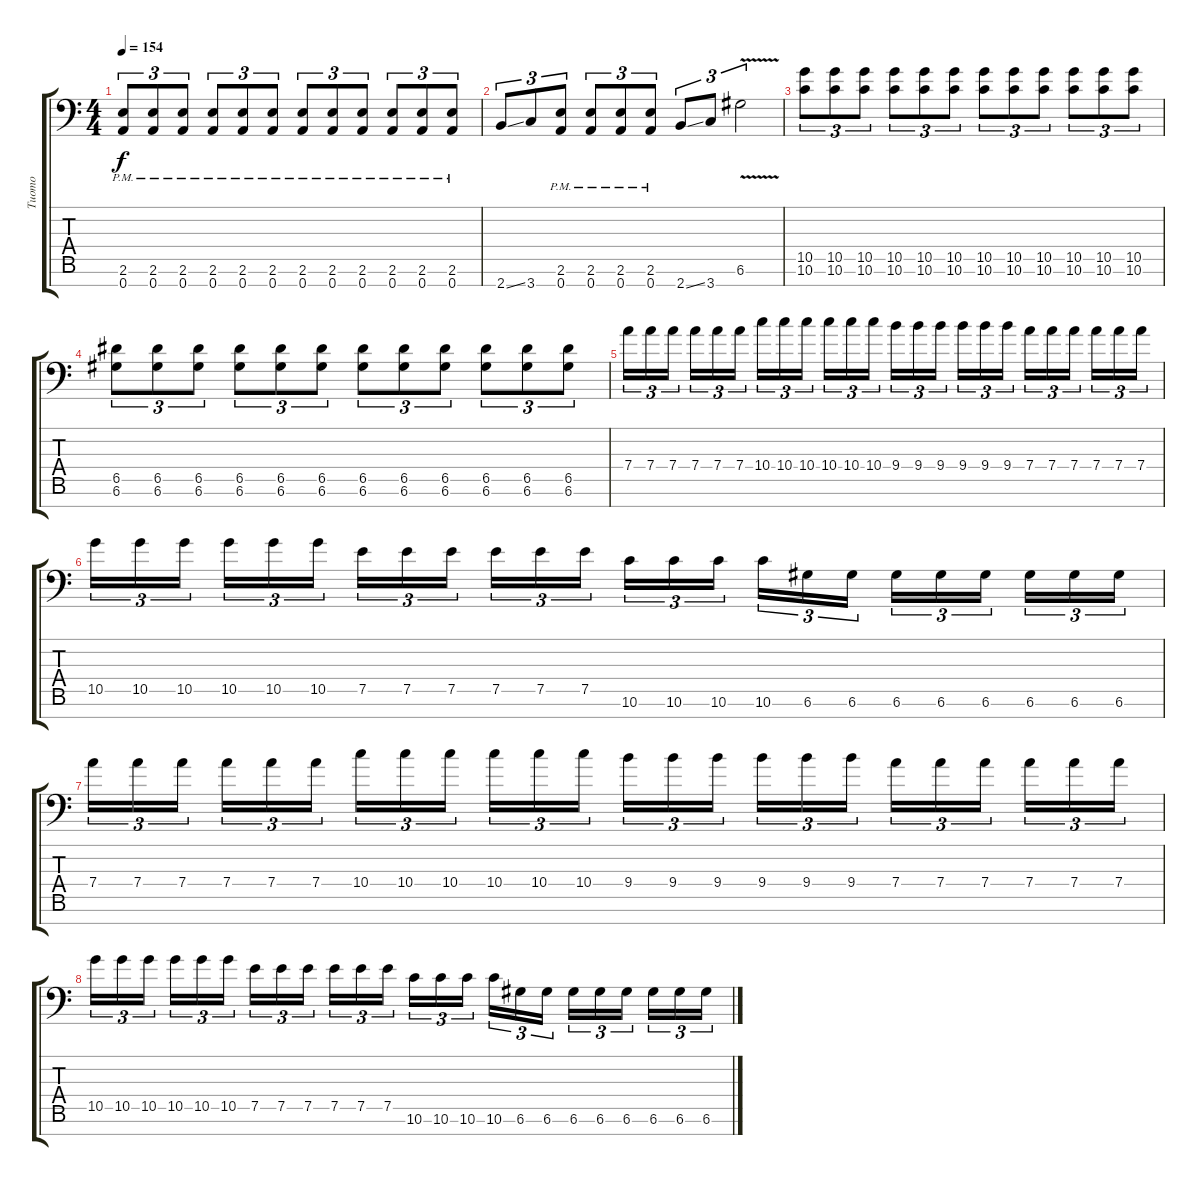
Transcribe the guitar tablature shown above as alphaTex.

\track ("Tuomo" "Tuomo") {instrument distortionguitar}
\staff {score tabs}
\tuning (E4 B3 G3 D3 A2 D2 A1) {hide}
\ts (4 4)
\tempo 154
\clef f4
\ks c
(2.6{pm} 0.7{pm}).8{tu (3 2) dy f} (2.6{pm} 0.7{pm}).8{tu (3 2)} (2.6{pm} 0.7{pm}).8{tu (3 2)} (2.6{pm} 0.7{pm}).8{tu (3 2)} (2.6{pm} 0.7{pm}).8{tu (3 2)} (2.6{pm} 0.7{pm}).8{tu (3 2)} (2.6{pm} 0.7{pm}).8{tu (3 2)} (2.6{pm} 0.7{pm}).8{tu (3 2)} (2.6{pm} 0.7{pm}).8{tu (3 2)} (2.6{pm} 0.7{pm}).8{tu (3 2)} (2.6{pm} 0.7{pm}).8{tu (3 2)} (2.6{pm} 0.7{pm}).8{tu (3 2)} |
2.7{ss}.8{tu (3 2)} 3.7.8{tu (3 2)} (2.6{pm} 0.7{pm}).8{tu (3 2)} (2.6{pm} 0.7{pm}).8{tu (3 2)} (2.6{pm} 0.7{pm}).8{tu (3 2)} (2.6{pm} 0.7{pm}).8{tu (3 2)} 2.7{ss}.8{tu (3 2)} 3.7.8{tu (3 2)} 6.6{v}.2{tu (3 2)} |
(10.5 10.6).8{tu (3 2)} (10.5 10.6).8{tu (3 2)} (10.5 10.6).8{tu (3 2)} (10.5 10.6).8{tu (3 2)} (10.5 10.6).8{tu (3 2)} (10.5 10.6).8{tu (3 2)} (10.5 10.6).8{tu (3 2)} (10.5 10.6).8{tu (3 2)} (10.5 10.6).8{tu (3 2)} (10.5 10.6).8{tu (3 2)} (10.5 10.6).8{tu (3 2)} (10.5 10.6).8{tu (3 2)} |
(6.5 6.6).8{tu (3 2)} (6.5 6.6).8{tu (3 2)} (6.5 6.6).8{tu (3 2)} (6.5 6.6).8{tu (3 2)} (6.5 6.6).8{tu (3 2)} (6.5 6.6).8{tu (3 2)} (6.5 6.6).8{tu (3 2)} (6.5 6.6).8{tu (3 2)} (6.5 6.6).8{tu (3 2)} (6.5 6.6).8{tu (3 2)} (6.5 6.6).8{tu (3 2)} (6.5 6.6).8{tu (3 2)} |
7.4.16{tu (3 2)} 7.4.16{tu (3 2)} 7.4.16{tu (3 2)} 7.4.16{tu (3 2)} 7.4.16{tu (3 2)} 7.4.16{tu (3 2)} 10.4.16{tu (3 2)} 10.4.16{tu (3 2)} 10.4.16{tu (3 2)} 10.4.16{tu (3 2)} 10.4.16{tu (3 2)} 10.4.16{tu (3 2)} 9.4.16{tu (3 2)} 9.4.16{tu (3 2)} 9.4.16{tu (3 2)} 9.4.16{tu (3 2)} 9.4.16{tu (3 2)} 9.4.16{tu (3 2)} 7.4.16{tu (3 2)} 7.4.16{tu (3 2)} 7.4.16{tu (3 2)} 7.4.16{tu (3 2)} 7.4.16{tu (3 2)} 7.4.16{tu (3 2)} |
10.5.16{tu (3 2)} 10.5.16{tu (3 2)} 10.5.16{tu (3 2)} 10.5.16{tu (3 2)} 10.5.16{tu (3 2)} 10.5.16{tu (3 2)} 7.5.16{tu (3 2)} 7.5.16{tu (3 2)} 7.5.16{tu (3 2)} 7.5.16{tu (3 2)} 7.5.16{tu (3 2)} 7.5.16{tu (3 2)} 10.6.16{tu (3 2)} 10.6.16{tu (3 2)} 10.6.16{tu (3 2)} 10.6.16{tu (3 2)} 6.6.16{tu (3 2)} 6.6.16{tu (3 2)} 6.6.16{tu (3 2)} 6.6.16{tu (3 2)} 6.6.16{tu (3 2)} 6.6.16{tu (3 2)} 6.6.16{tu (3 2)} 6.6.16{tu (3 2)} |
7.4.16{tu (3 2)} 7.4.16{tu (3 2)} 7.4.16{tu (3 2)} 7.4.16{tu (3 2)} 7.4.16{tu (3 2)} 7.4.16{tu (3 2)} 10.4.16{tu (3 2)} 10.4.16{tu (3 2)} 10.4.16{tu (3 2)} 10.4.16{tu (3 2)} 10.4.16{tu (3 2)} 10.4.16{tu (3 2)} 9.4.16{tu (3 2)} 9.4.16{tu (3 2)} 9.4.16{tu (3 2)} 9.4.16{tu (3 2)} 9.4.16{tu (3 2)} 9.4.16{tu (3 2)} 7.4.16{tu (3 2)} 7.4.16{tu (3 2)} 7.4.16{tu (3 2)} 7.4.16{tu (3 2)} 7.4.16{tu (3 2)} 7.4.16{tu (3 2)} |
10.5.16{tu (3 2)} 10.5.16{tu (3 2)} 10.5.16{tu (3 2)} 10.5.16{tu (3 2)} 10.5.16{tu (3 2)} 10.5.16{tu (3 2)} 7.5.16{tu (3 2)} 7.5.16{tu (3 2)} 7.5.16{tu (3 2)} 7.5.16{tu (3 2)} 7.5.16{tu (3 2)} 7.5.16{tu (3 2)} 10.6.16{tu (3 2)} 10.6.16{tu (3 2)} 10.6.16{tu (3 2)} 10.6.16{tu (3 2)} 6.6.16{tu (3 2)} 6.6.16{tu (3 2)} 6.6.16{tu (3 2)} 6.6.16{tu (3 2)} 6.6.16{tu (3 2)} 6.6.16{tu (3 2)} 6.6.16{tu (3 2)} 6.6.16{tu (3 2)}
